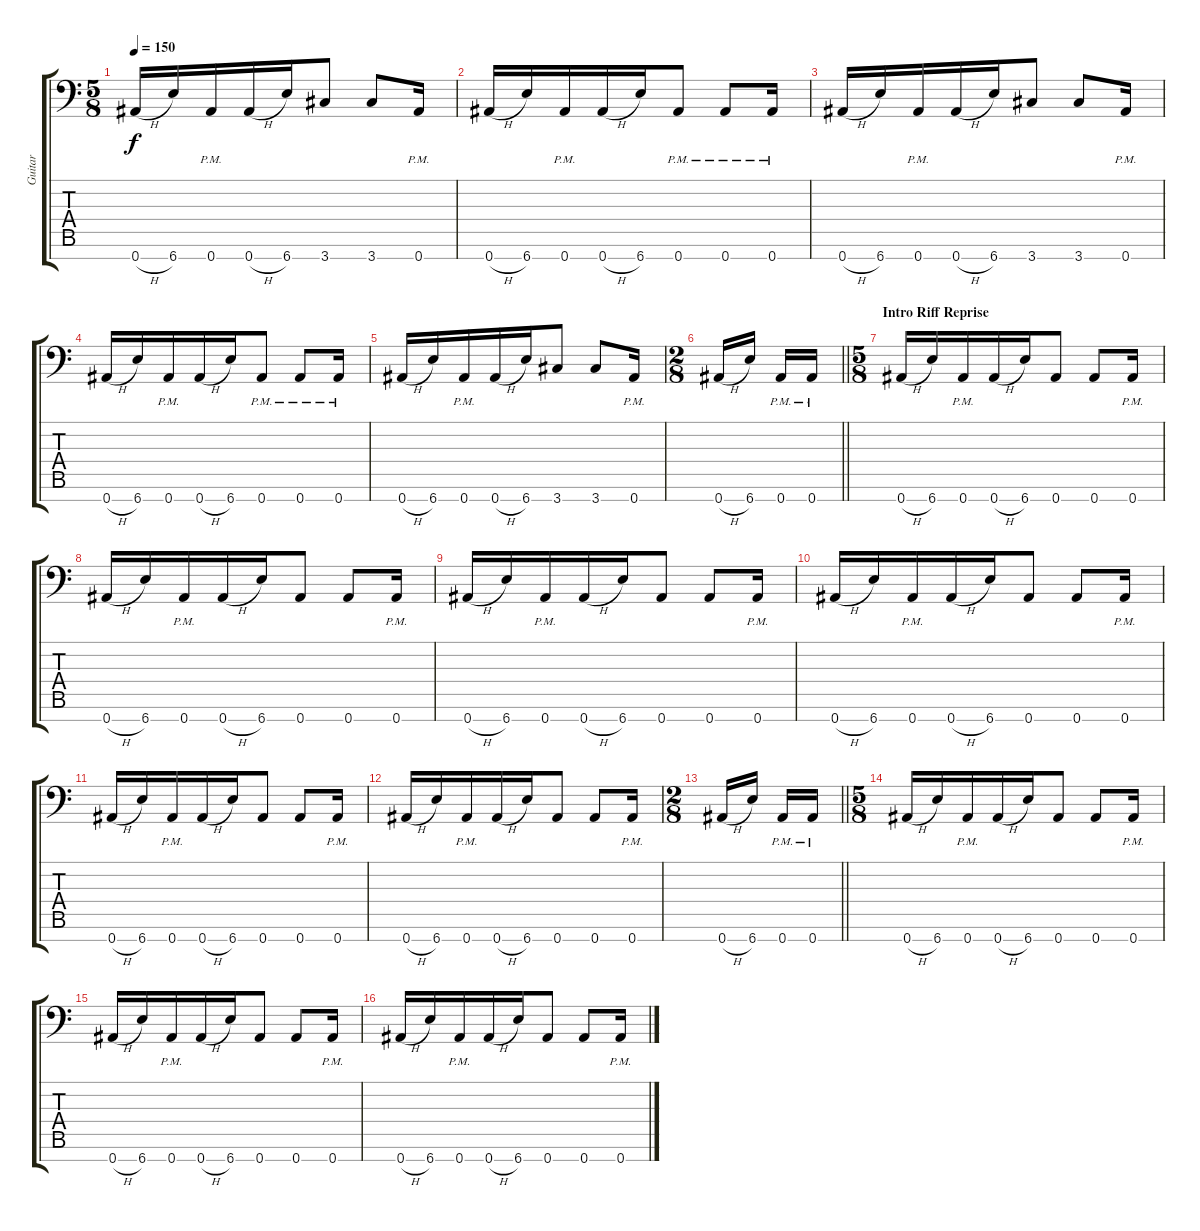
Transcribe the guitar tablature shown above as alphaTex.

\track ("Guitar" "Guitar") {instrument overdrivenguitar}
\staff {score tabs}
\tuning (Eb4 Bb3 Gb3 Db3 Ab2 Eb2 Bb1) {hide}
\ts (5 8)
\tempo 150
\clef f4
\ks c
0.7{h}.16{dy f} 6.7.16 0.7{pm}.16 0.7{h}.16 6.7.16 3.7.8 3.7.8 0.7{pm}.16 |
0.7{h}.16 6.7.16 0.7{pm}.16 0.7{h}.16 6.7.16 0.7{pm}.8 0.7{pm}.8 0.7{pm}.16 |
0.7{h}.16 6.7.16 0.7{pm}.16 0.7{h}.16 6.7.16 3.7.8 3.7.8 0.7{pm}.16 |
0.7{h}.16 6.7.16 0.7{pm}.16 0.7{h}.16 6.7.16 0.7{pm}.8 0.7{pm}.8 0.7{pm}.16 |
0.7{h}.16 6.7.16 0.7{pm}.16 0.7{h}.16 6.7.16 3.7.8 3.7.8 0.7{pm}.16 |
\ts (2 8)
\barLineRight lightlight
0.7{h}.16 6.7.16 0.7{pm}.16 0.7{pm}.16 |
\ts (5 8)
\section ("" "Intro Riff Reprise")
0.7{h}.16 6.7.16 0.7{pm}.16 0.7{h}.16 6.7.16 0.7.8 0.7.8 0.7{pm}.16 |
0.7{h}.16 6.7.16 0.7{pm}.16 0.7{h}.16 6.7.16 0.7.8 0.7.8 0.7{pm}.16 |
0.7{h}.16 6.7.16 0.7{pm}.16 0.7{h}.16 6.7.16 0.7.8 0.7.8 0.7{pm}.16 |
0.7{h}.16 6.7.16 0.7{pm}.16 0.7{h}.16 6.7.16 0.7.8 0.7.8 0.7{pm}.16 |
0.7{h}.16 6.7.16 0.7{pm}.16 0.7{h}.16 6.7.16 0.7.8 0.7.8 0.7{pm}.16 |
0.7{h}.16 6.7.16 0.7{pm}.16 0.7{h}.16 6.7.16 0.7.8 0.7.8 0.7{pm}.16 |
\ts (2 8)
\barLineRight lightlight
0.7{h}.16 6.7.16 0.7{pm}.16 0.7{pm}.16 |
\ts (5 8)
0.7{h}.16 6.7.16 0.7{pm}.16 0.7{h}.16 6.7.16 0.7.8 0.7.8 0.7{pm}.16 |
0.7{h}.16 6.7.16 0.7{pm}.16 0.7{h}.16 6.7.16 0.7.8 0.7.8 0.7{pm}.16 |
0.7{h}.16 6.7.16 0.7{pm}.16 0.7{h}.16 6.7.16 0.7.8 0.7.8 0.7{pm}.16
